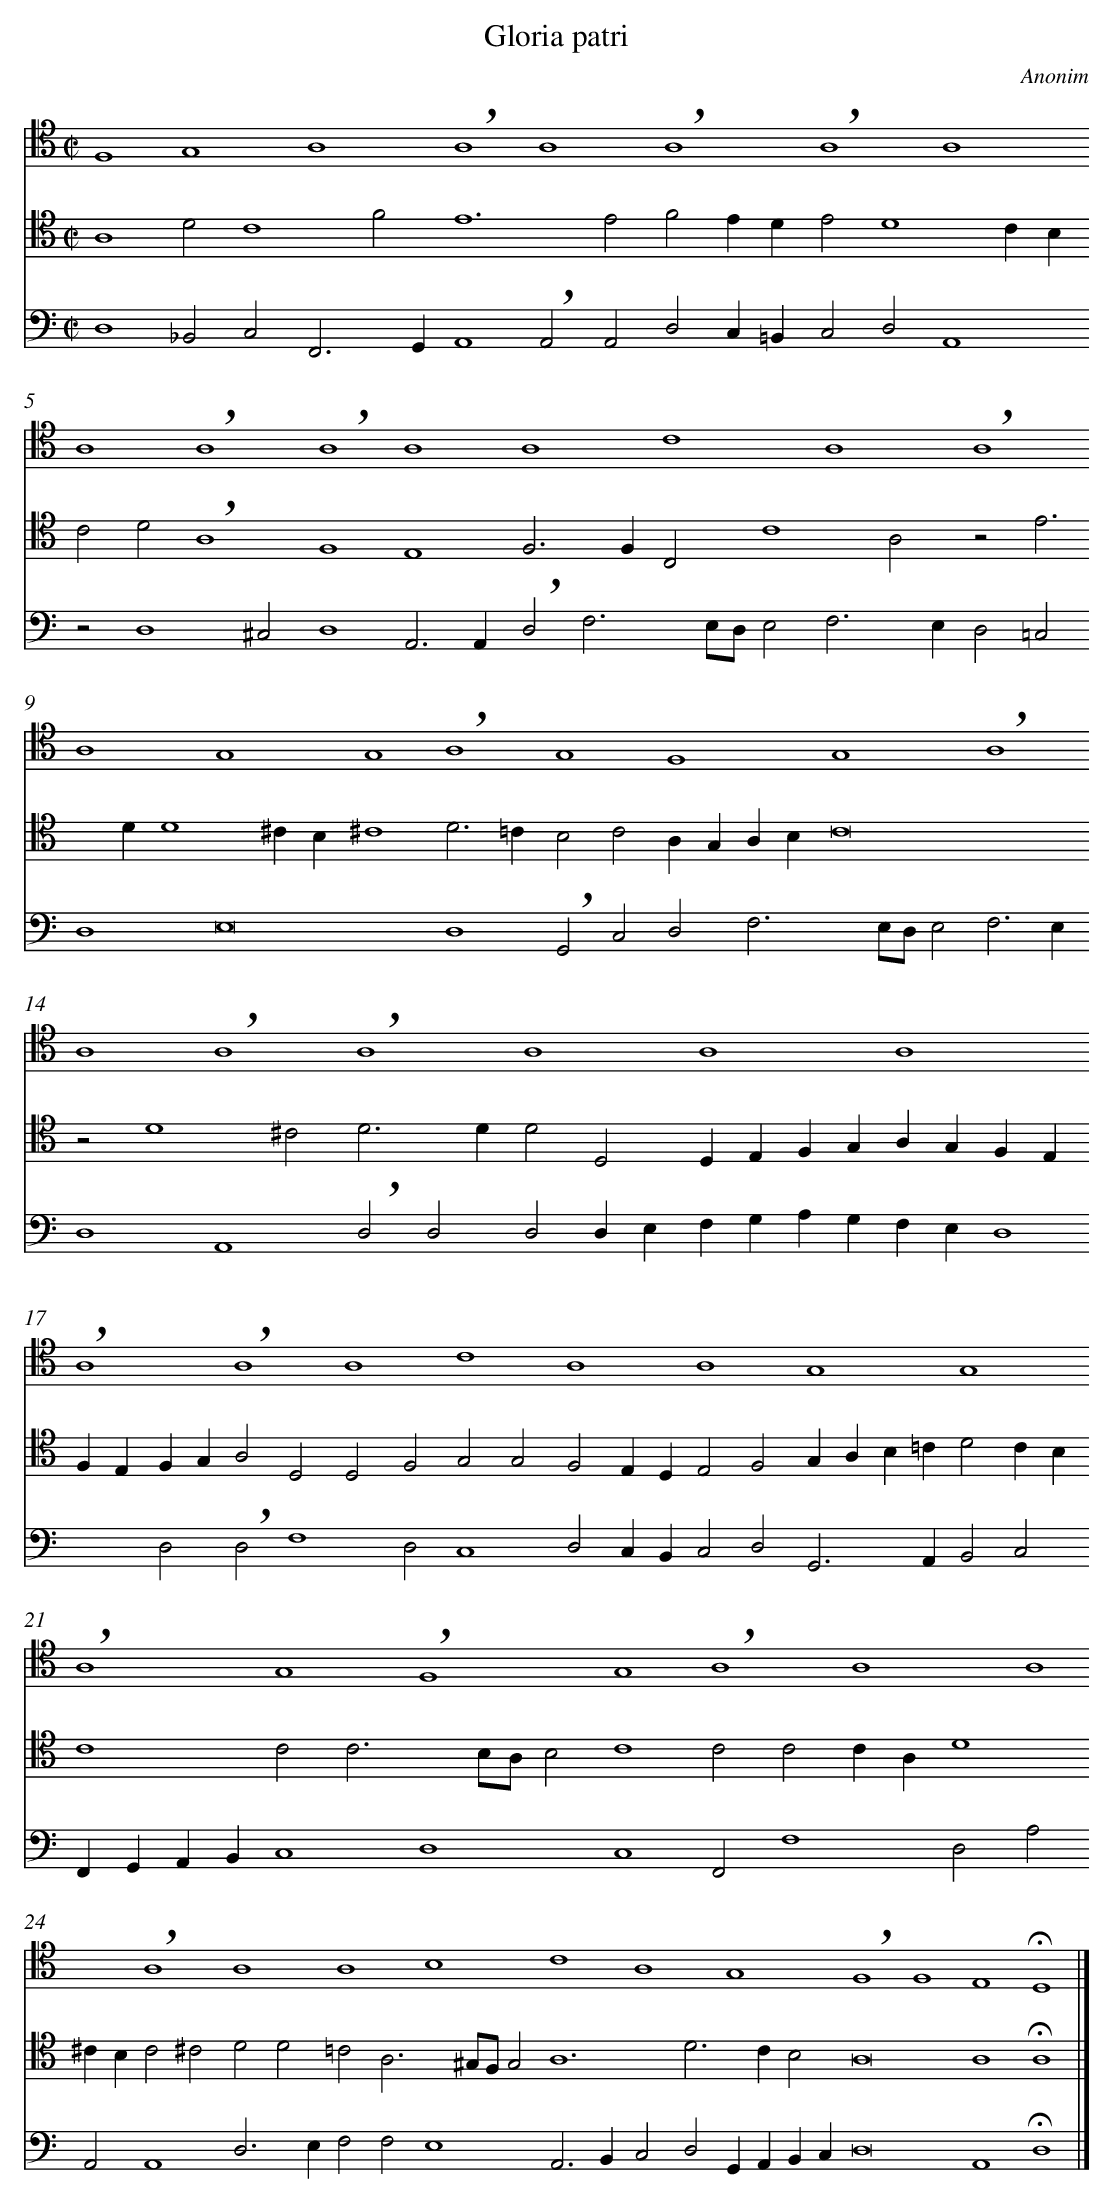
X:1
T: Gloria patri
C: Anonim
L: 1/4
M: C|
V: 1 clef=tenor
V: 2 clef=tenor
V: 3 clef=bass
K: C
[V:1] F,4G,4 [|]
[V:2] A,4D2C4 [|]
[V:3] D,4_B,,2C,2 [|]
[V:1] A,4!breath!A,4 [|]
[V:2] F2E6 [|]
[V:3] F,,2>G,,2A,,4 [|]
[V:1] A,4!breath!A,4 [|]
[V:2] E2F2ED [|]
[V:3] !breath!A,,2A,,2D,2C,=B,, [|]
[V:1] !breath!A,4A,4 [|]
[V:2] E2D4CB, [|]
[V:3] C,2D,2A,,4 [|]
[V:1] A,4!breath!A,4 [|]
[V:2] C2D2!breath!A,4 [|]
[V:3] z2D,4^C,2 [|]
[V:1] !breath!A,4A,4 [|]
[V:2] F,4E,4 [|]
[V:3] D,4A,,3A,, [|]
[V:1] A,4C4 [|]
[V:2] F,2>F,2C,2C4 [|]
[V:3] !breath!D,2F,3E,/D,/E,2 [|]
[V:1] A,4!breath!A,4 [|]
[V:2] A,2z2E3 [|]
[V:3] F,2>E,2D,2=C,2 [|]
[V:1] A,4G,4 [|]
[V:2] DD4^CB, [|]
[V:3] D,4E,8 [|]
[V:1] G,4!breath!A,4 [|]
[V:2] ^C4D3=C [|]
[V:3] D,4 [|]
[V:1] G,4F,4 [|]
[V:2] B,2C2A,G,A,B, [|]
[V:3] !breath!G,,2C,2D,2F,3 [|]
[V:1] G,4!breath!A,4 [|]
[V:2] C8 [|]
[V:3] E,/D,/E,2F,3E, [|]
[V:1] A,4!breath!A,4 [|]
[V:2] z2D4^C2 [|]
[V:3] D,4A,,4 [|]
[V:1] !breath!A,4A,4 [|]
[V:2] D2>D2D2D,2 [|]
[V:3] !breath!D,2D,2D,2D,E, [|]
[V:1] A,4A,4 [|]
[V:2] D,E,F,G,A,G,F,E, [|]
[V:3] F,G,A,G,F,E,D,4 [|]
[V:1] !breath!A,4!breath!A,4 [|]
[V:2] F,E,F,G,A,2D,2 [|]
[V:3] D,2!breath!D,2F,4 [|]
[V:1] A,4C4 [|]
[V:2] D,2F,2G,2G,2 [|]
[V:3] D,2C,4 [|]
[V:1] A,4A,4 [|]
[V:2] F,2E,D,E,2F,2 [|]
[V:3] D,2C,B,,C,2D,2 [|]
[V:1] G,4G,4 [|]
[V:2] G,A,B,=CD2CB, [|]
[V:3] G,,2>A,,2B,,2C,2 [|]
[V:1] !breath!A,4G,4 [|]
[V:2] C4C2C3 [|]
[V:3] F,,G,,A,,B,,C,4 [|]
[V:1] !breath!F,4G,4 [|]
[V:2] B,/A,/B,2C4 [|]
[V:3] D,4C,4 [|]
[V:1] !breath!A,4A,4 [|]
[V:2] C2C2CA,D4 [|]
[V:3] F,,2F,4D,2 [|]
[V:1] A,4!breath!A,4 [|]
[V:2] ^CB,C2^C2 [|]
[V:3] A,2A,,2A,,4 [|]
[V:1] A,4A,4 [|]
[V:2] D2D2=C2A,3 [|]
[V:3] D,2>E,2F,2F,2 [|]
[V:1] B,4C4 [|]
[V:2] ^G,/F,/G,2A,6 [|]
[V:3] E,4A,,3B,, [|]
[V:1] A,4G,4 [|]
[V:2] D2>C2B,2 [|]
[V:3] C,2D,2G,,A,,B,,C, [|]
[V:1] !breath!F,4F,4 [|]
[V:2] A,8 [|]
[V:3] D,8 [|]
[V:1] E,4!fermata!D,4 |]
[V:2] A,4!fermata!A,4 |]
[V:3] A,,4!fermata!D,4 |]
